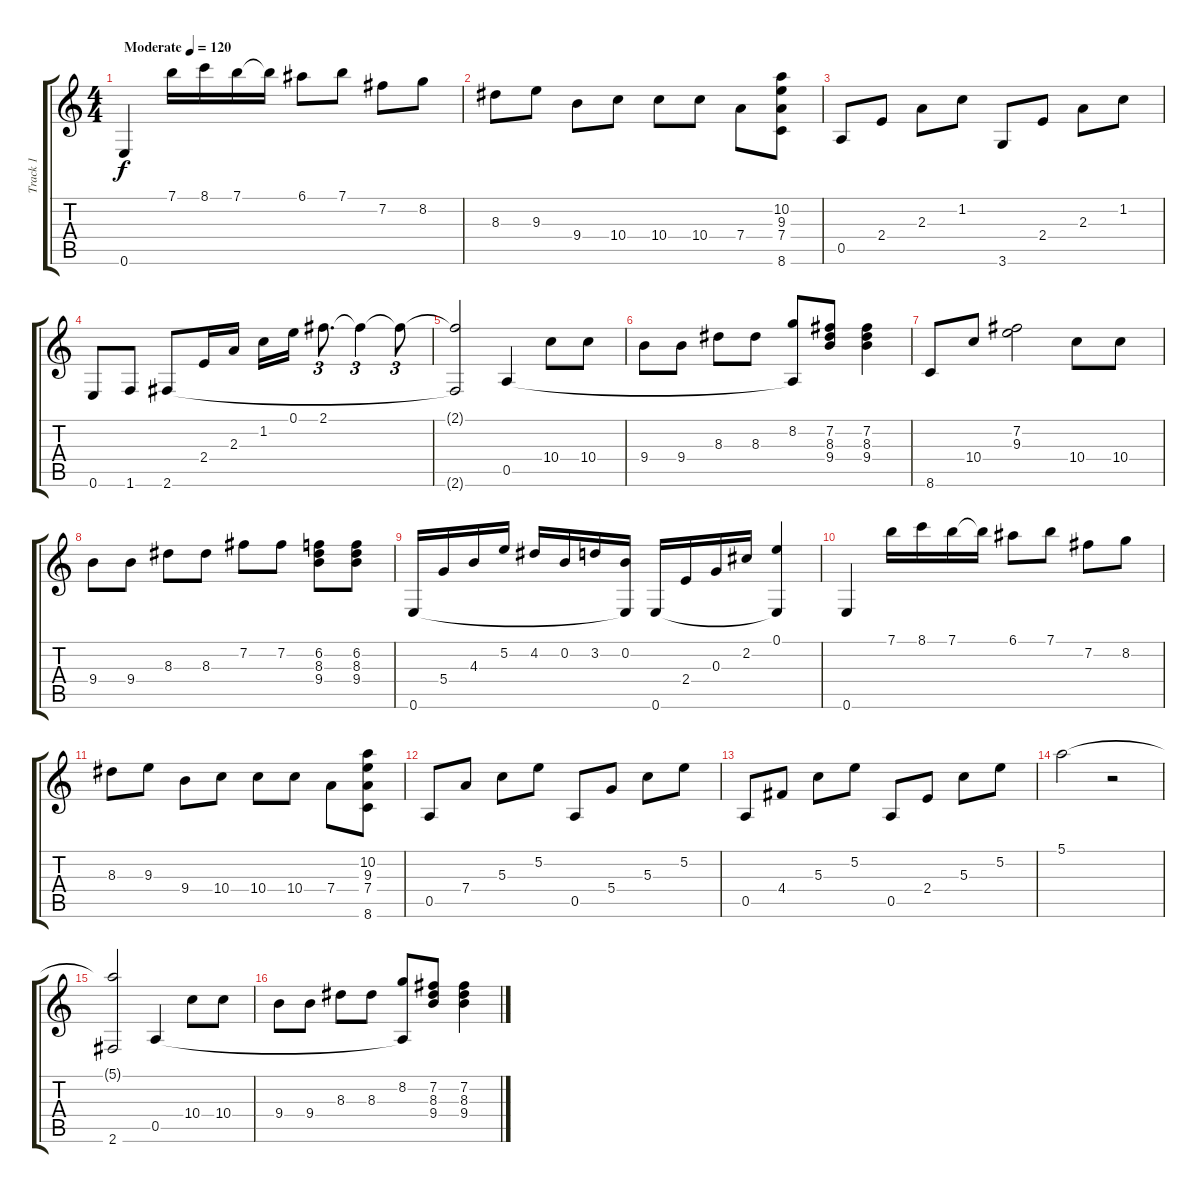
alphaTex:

\track ("Track 1" "Track 1") {instrument acousticguitarsteel}
\staff {score tabs}
\tuning (E4 B3 G3 D3 A2 E2) {hide}
\ts (4 4)
\tempo (120 "Moderate")
\clef g2
\ks c
0.6.4{dy f instrument acousticguitarsteel} 7.1.16 8.1.16 7.1.16 7.1{t}.16 6.1.8 7.1.8 7.2.8 8.2.8 |
8.3.8 9.3.8 9.4.8 10.4.8 10.4.8 10.4.8 7.4.8 (10.2 9.3 7.4 8.6).8 |
0.5.8 2.4.8 2.3.8 1.2.8 3.6.8 2.4.8 2.3.8 1.2.8 |
0.6.8 1.6.8 2.6.8 2.4.16 2.3.16 1.2.16 0.1.16 2.1.8{d tu (3 2)} 2.1{t}.4{tu (3 2)} 2.1{t}.8{tu (3 2)} |
(2.1{t} 2.6{t}).2 0.5.4 10.4.8 10.4.8 |
9.4.8 9.4.8 8.3.8 8.3.8 (8.2 0.5{t}).8 (7.2 8.3 9.4).8 (7.2 8.3 9.4).4 |
8.6.8 10.4.8 (7.2 9.3).2 10.4.8 10.4.8 |
9.4.8 9.4.8 8.3.8 8.3.8 7.2.8 7.2.8 (6.2 8.3 9.4).8 (6.2 8.3 9.4).8 |
0.6.16 5.4.16 4.3.16 5.2.16 4.2.16 0.2.16 3.2.16 (0.2 0.6{t}).16 0.6.16 2.4.16 0.3.16 2.2.16 (0.1 0.6{t}).4 |
0.6.4 7.1.16 8.1.16 7.1.16 7.1{t}.16 6.1.8 7.1.8 7.2.8 8.2.8 |
8.3.8 9.3.8 9.4.8 10.4.8 10.4.8 10.4.8 7.4.8 (10.2 9.3 7.4 8.6).8 |
0.5.8 7.4.8 5.3.8 5.2.8 0.5.8 5.4.8 5.3.8 5.2.8 |
0.5.8 4.4.8 5.3.8 5.2.8 0.5.8 2.4.8 5.3.8 5.2.8 |
5.1.2 r.2 |
(5.1{t} 2.6).2 0.5.4 10.4.8 10.4.8 |
9.4.8 9.4.8 8.3.8 8.3.8 (8.2 0.5{t}).8 (7.2 8.3 9.4).8 (7.2 8.3 9.4).4
